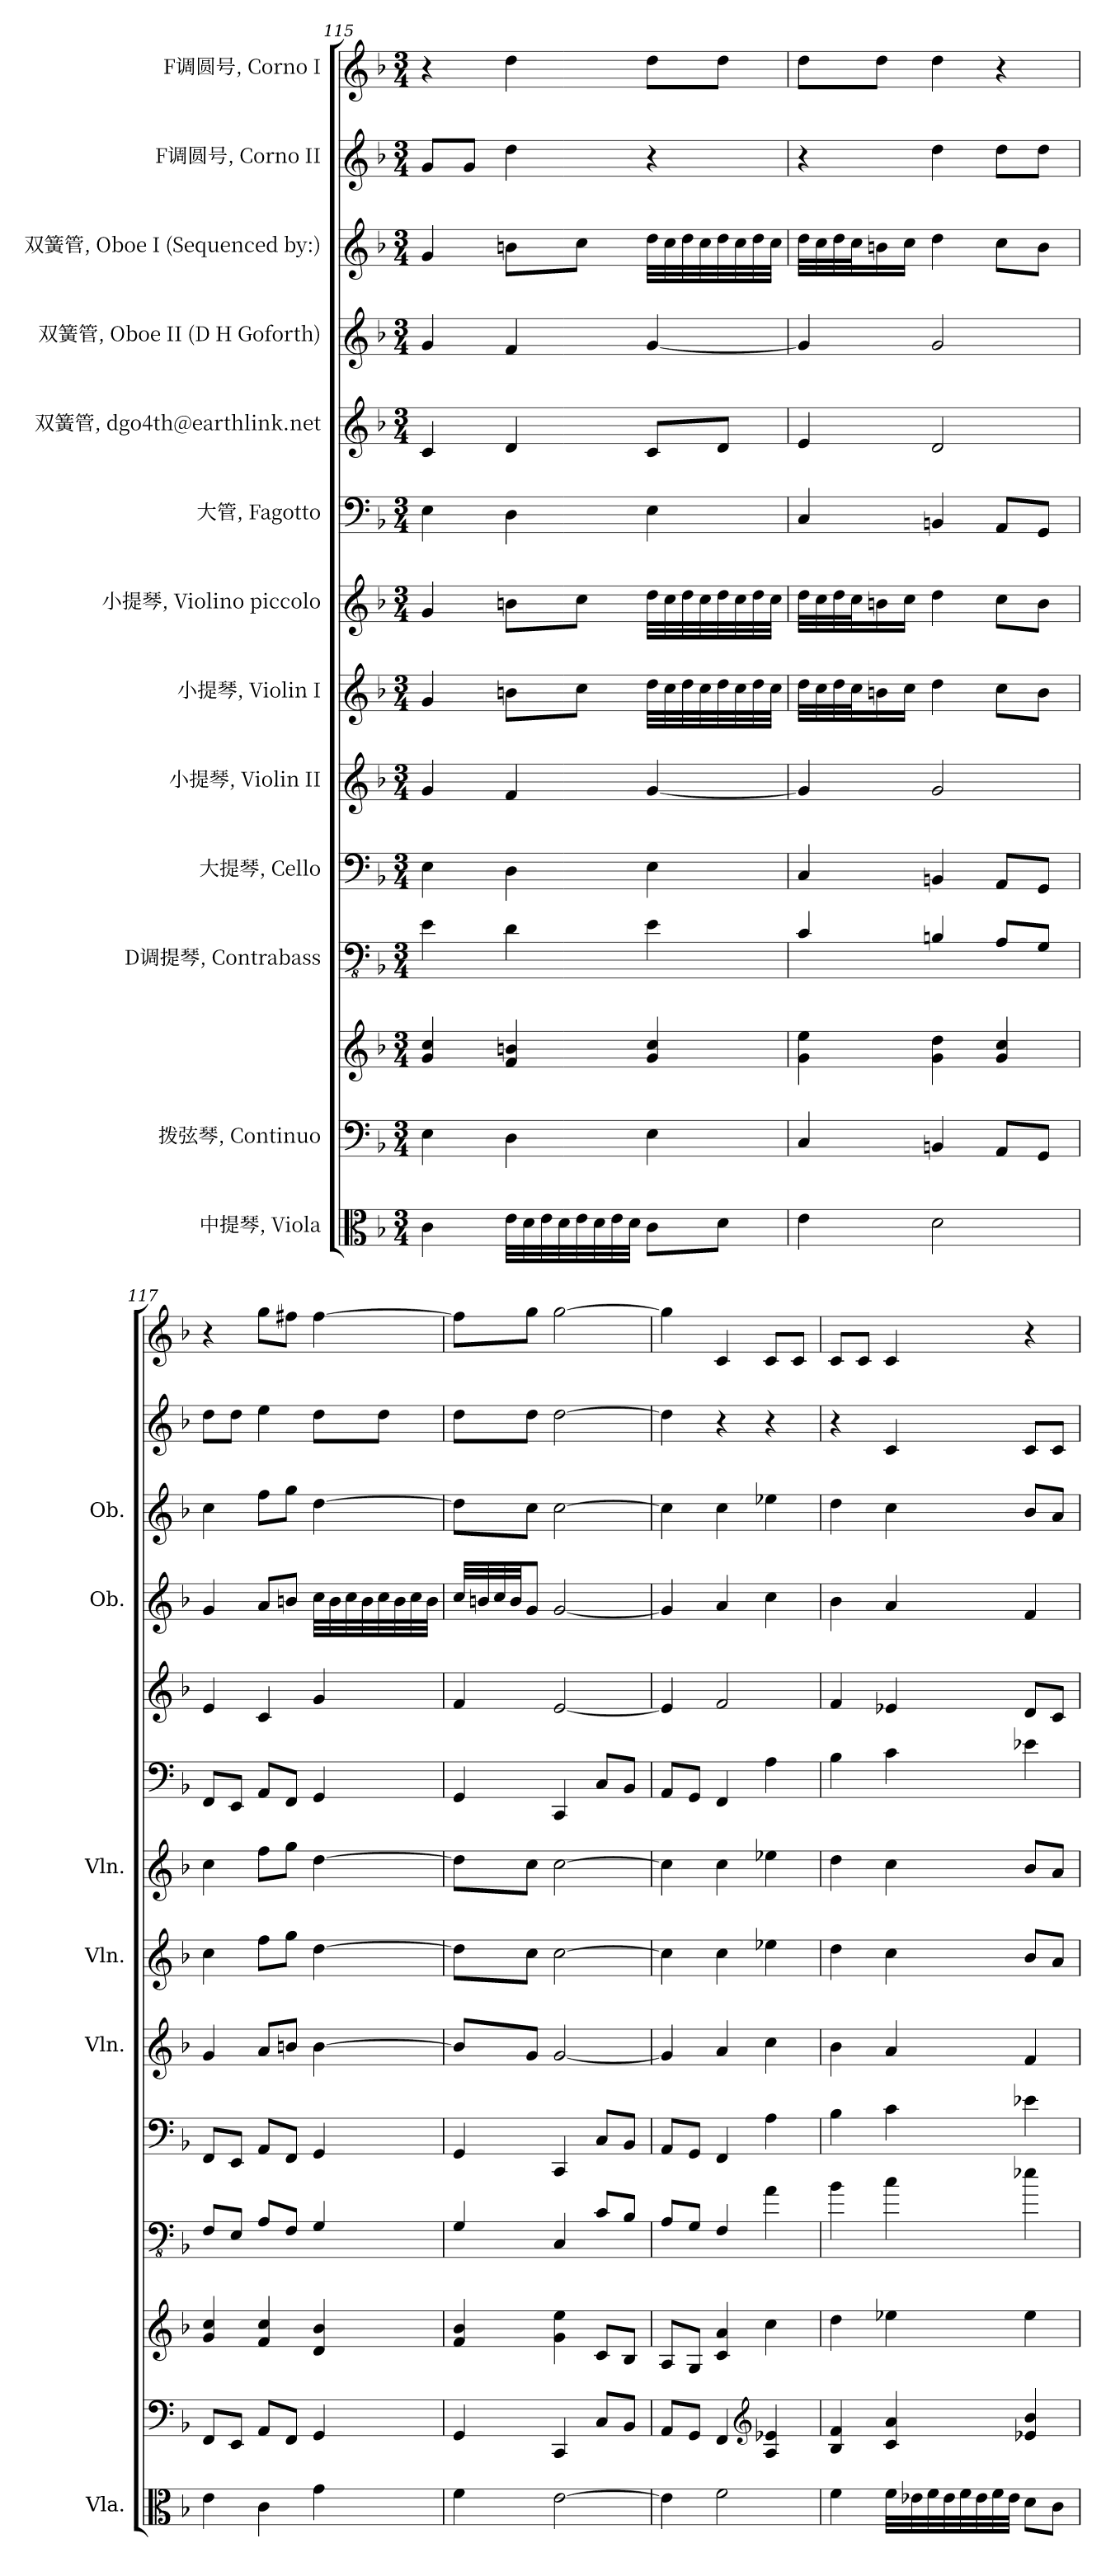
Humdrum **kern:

**kern	**kern	**kern	**kern	**kern	**kern	**kern	**kern	**kern	**kern	**kern	**kern	**kern	**kern
*part13	*part12	*part12	*part11	*part10	*part9	*part8	*part7	*part6	*part5	*part4	*part3	*part2	*part1
*staff14	*staff13	*staff12	*staff11	*staff10	*staff9	*staff8	*staff7	*staff6	*staff5	*staff4	*staff3	*staff2	*staff1
*I"中提琴, Viola	*I"拨弦琴, Continuo	*	*I"D调提琴, Contrabass	*I"大提琴, Cello	*I"小提琴, Violin II	*I"小提琴, Violin I	*I"小提琴, Violino piccolo	*I"大管, Fagotto	*I"双簧管, dgo4th@earthlink.net	*I"双簧管, Oboe II (D H Goforth)	*I"双簧管, Oboe I (Sequenced by:)	*I"F调圆号, Corno II	*I"F调圆号, Corno I
*I'Vla.	*	*	*	*	*I'Vln.	*I'Vln.	*I'Vln.	*	*	*I'Ob.	*I'Ob.	*	*
*clefC3	*clefF4	*clefG2	*clefFv4	*clefF4	*clefG2	*clefG2	*clefG2	*clefF4	*clefG2	*clefG2	*clefG2	*clefG2	*clefG2
*	*	*	*ITrd7c12	*	*	*	*	*	*	*	*	*ITrd4c7	*ITrd4c7
*k[b-]	*k[b-]	*k[b-]	*k[b-]	*k[b-]	*k[b-]	*k[b-]	*k[b-]	*k[b-]	*k[b-]	*k[b-]	*k[b-]	*k[b-e-]	*k[b-e-]
*M3/4	*M3/4	*M3/4	*M3/4	*M3/4	*M3/4	*M3/4	*M3/4	*M3/4	*M3/4	*M3/4	*M3/4	*M3/4	*M3/4
=115	=115	=115	=115	=115	=115	=115	=115	=115	=115	=115	=115	=115	=115
4c\	4E\	4g/ 4cc/	4EE\	4E\	4g/	4g/	4g/	4E\	4c/	4g/	4g/	8c/L	4r
.	.	.	.	.	.	.	.	.	.	.	.	8c/J	.
32e\LLL	4D\	4f/ 4bn/	4DD\	4D\	4f/	8bn\L	8bn\L	4D\	4d/	4f/	8bn\L	4g\	4g\
32d\	.	.	.	.	.	.	.	.	.	.	.	.	.
32e\	.	.	.	.	.	.	.	.	.	.	.	.	.
32d\	.	.	.	.	.	.	.	.	.	.	.	.	.
32e\	.	.	.	.	.	8cc\J	8cc\J	.	.	.	8cc\J	.	.
32d\	.	.	.	.	.	.	.	.	.	.	.	.	.
32e\	.	.	.	.	.	.	.	.	.	.	.	.	.
32d\JJJ	.	.	.	.	.	.	.	.	.	.	.	.	.
8c\L	4E\	4g/ 4cc/	4EE\	4E\	[4g/	32dd\LLL	32dd\LLL	4E\	8c/L	[4g/	32dd\LLL	4r	8g\L
.	.	.	.	.	.	32cc\	32cc\	.	.	.	32cc\	.	.
.	.	.	.	.	.	32dd\	32dd\	.	.	.	32dd\	.	.
.	.	.	.	.	.	32cc\	32cc\	.	.	.	32cc\	.	.
8d\J	.	.	.	.	.	32dd\	32dd\	.	8d/J	.	32dd\	.	8g\J
.	.	.	.	.	.	32cc\	32cc\	.	.	.	32cc\	.	.
.	.	.	.	.	.	32dd\	32dd\	.	.	.	32dd\	.	.
.	.	.	.	.	.	32cc\JJJ	32cc\JJJ	.	.	.	32cc\JJJ	.	.
!!LO:PB:g=z
=116	=116	=116	=116	=116	=116	=116	=116	=116	=116	=116	=116	=116	=116
4e\	4C/	4g\ 4ee\	4CC/	4C/	4g/]	32dd\LLL	32dd\LLL	4C/	4e/	4g/]	32dd\LLL	4r	8g\L
.	.	.	.	.	.	32cc\	32cc\	.	.	.	32cc\	.	.
.	.	.	.	.	.	32dd\	32dd\	.	.	.	32dd\	.	.
.	.	.	.	.	.	32cc\J	32cc\J	.	.	.	32cc\J	.	.
.	.	.	.	.	.	16bn\	16bn\	.	.	.	16bn\	.	8g\J
.	.	.	.	.	.	16cc\JJ	16cc\JJ	.	.	.	16cc\JJ	.	.
2d\	4BBn/	4g\ 4dd\	4BBBn/	4BBn/	2g/	4dd\	4dd\	4BBn/	2d/	2g/	4dd\	4g\	4g\
.	8AA/L	4g/ 4cc/	8AAA/L	8AA/L	.	8cc\L	8cc\L	8AA/L	.	.	8cc\L	8g\L	4r
.	8GG/J	.	8GGG/J	8GG/J	.	8b\J	8b\J	8GG/J	.	.	8b\J	8g\J	.
=117	=117	=117	=117	=117	=117	=117	=117	=117	=117	=117	=117	=117	=117
4e\	8FF/L	4g/ 4cc/	8FFF/L	8FF/L	4g/	4cc\	4cc\	8FF/L	4e/	4g/	4cc\	8g\L	4r
.	8EE/J	.	8EEE/J	8EE/J	.	.	.	8EE/J	.	.	.	8g\J	.
4c\	8AA/L	4f/ 4cc/	8AAA/L	8AA/L	8a/L	8ff\L	8ff\L	8AA/L	4c/	8a/L	8ff\L	4a\	8cc\L
.	8FF/J	.	8FFF/J	8FF/J	8bn/J	8gg\J	8gg\J	8FF/J	.	8bn/J	8gg\J	.	8bn\J
4g\	4GG/	4d/ 4b-/	4GGG/	4GG/	[4b\	[4dd\	[4dd\	4GG/	4g/	32cc\LLL	[4dd\	8g\L	[4b\
.	.	.	.	.	.	.	.	.	.	32b\	.	.	.
.	.	.	.	.	.	.	.	.	.	32cc\	.	.	.
.	.	.	.	.	.	.	.	.	.	32b\	.	.	.
.	.	.	.	.	.	.	.	.	.	32cc\	.	8g\J	.
.	.	.	.	.	.	.	.	.	.	32b\	.	.	.
.	.	.	.	.	.	.	.	.	.	32cc\	.	.	.
.	.	.	.	.	.	.	.	.	.	32b\JJJ	.	.	.
=118	=118	=118	=118	=118	=118	=118	=118	=118	=118	=118	=118	=118	=118
4f\	4GG/	4f/ 4b-/	4GGG/	4GG/	8b/L]	8dd\L]	8dd\L]	4GG/	4f/	32cc/LLL	8dd\L]	8g\L	8b\L]
.	.	.	.	.	.	.	.	.	.	32bn/	.	.	.
.	.	.	.	.	.	.	.	.	.	32cc/	.	.	.
.	.	.	.	.	.	.	.	.	.	32b/JJ	.	.	.
.	.	.	.	.	8g/J	8cc\J	8cc\J	.	.	8g/J	8cc\J	8g\J	8cc\J
[2e\	4CC/	4g\ 4ee\	4CCC/	4CC/	[2g/	[2cc\	[2cc\	4CC/	[2e/	[2g/	[2cc\	[2g\	[2cc\
.	8C/L	8c/L	8CC/L	8C/L	.	.	.	8C/L	.	.	.	.	.
.	8BB-/J	8B-/J	8BBB-/J	8BB-/J	.	.	.	8BB-/J	.	.	.	.	.
=119	=119	=119	=119	=119	=119	=119	=119	=119	=119	=119	=119	=119	=119
4e\]	8AA/L	8A/L	8AAA/L	8AA/L	4g/]	4cc\]	4cc\]	8AA/L	4e/]	4g/]	4cc\]	4g\]	4cc\]
.	8GG/J	8G/J	8GGG/J	8GG/J	.	.	.	8GG/J	.	.	.	.	.
2f\	4FF/	4c/ 4a/	4FFF/	4FF/	4a/	4cc\	4cc\	4FF/	2f/	4a/	4cc\	4r	4F/
*	*clefG2	*	*	*	*	*	*	*	*	*	*	*	*
.	4A/ 4e-X/	4cc\	4AA\	4A\	4cc\	4ee-X\	4ee-X\	4A\	.	4cc\	4ee-X\	4r	8F/L
.	.	.	.	.	.	.	.	.	.	.	.	.	8F/J
!!LO:PB:g=z
=120	=120	=120	=120	=120	=120	=120	=120	=120	=120	=120	=120	=120	=120
4f\	4B-/ 4f/	4dd\	4BB-\	4B-\	4b-\	4dd\	4dd\	4B-\	4f/	4b-\	4dd\	4r	8F/L
.	.	.	.	.	.	.	.	.	.	.	.	.	8F/J
32f\LLL	4c/ 4a/	4ee-X\	4C\	4c\	4a/	4cc\	4cc\	4c\	4e-X/	4a/	4cc\	4F/	4F/
32e-X\	.	.	.	.	.	.	.	.	.	.	.	.	.
32f\	.	.	.	.	.	.	.	.	.	.	.	.	.
32e-\	.	.	.	.	.	.	.	.	.	.	.	.	.
32f\	.	.	.	.	.	.	.	.	.	.	.	.	.
32e-\	.	.	.	.	.	.	.	.	.	.	.	.	.
32f\	.	.	.	.	.	.	.	.	.	.	.	.	.
32e-\JJJ	.	.	.	.	.	.	.	.	.	.	.	.	.
8d\L	4e-X/ 4b-/	4ee-\	4E-X\	4e-X\	4f/	8b-/L	8b-/L	4e-X\	8d/L	4f/	8b-/L	8F/L	4r
8c\J	.	.	.	.	.	8a/J	8a/J	.	8c/J	.	8a/J	8F/J	.
=	=	=	=	=	=	=	=	=	=	=	=	=	=
*-	*-	*-	*-	*-	*-	*-	*-	*-	*-	*-	*-	*-	*-
